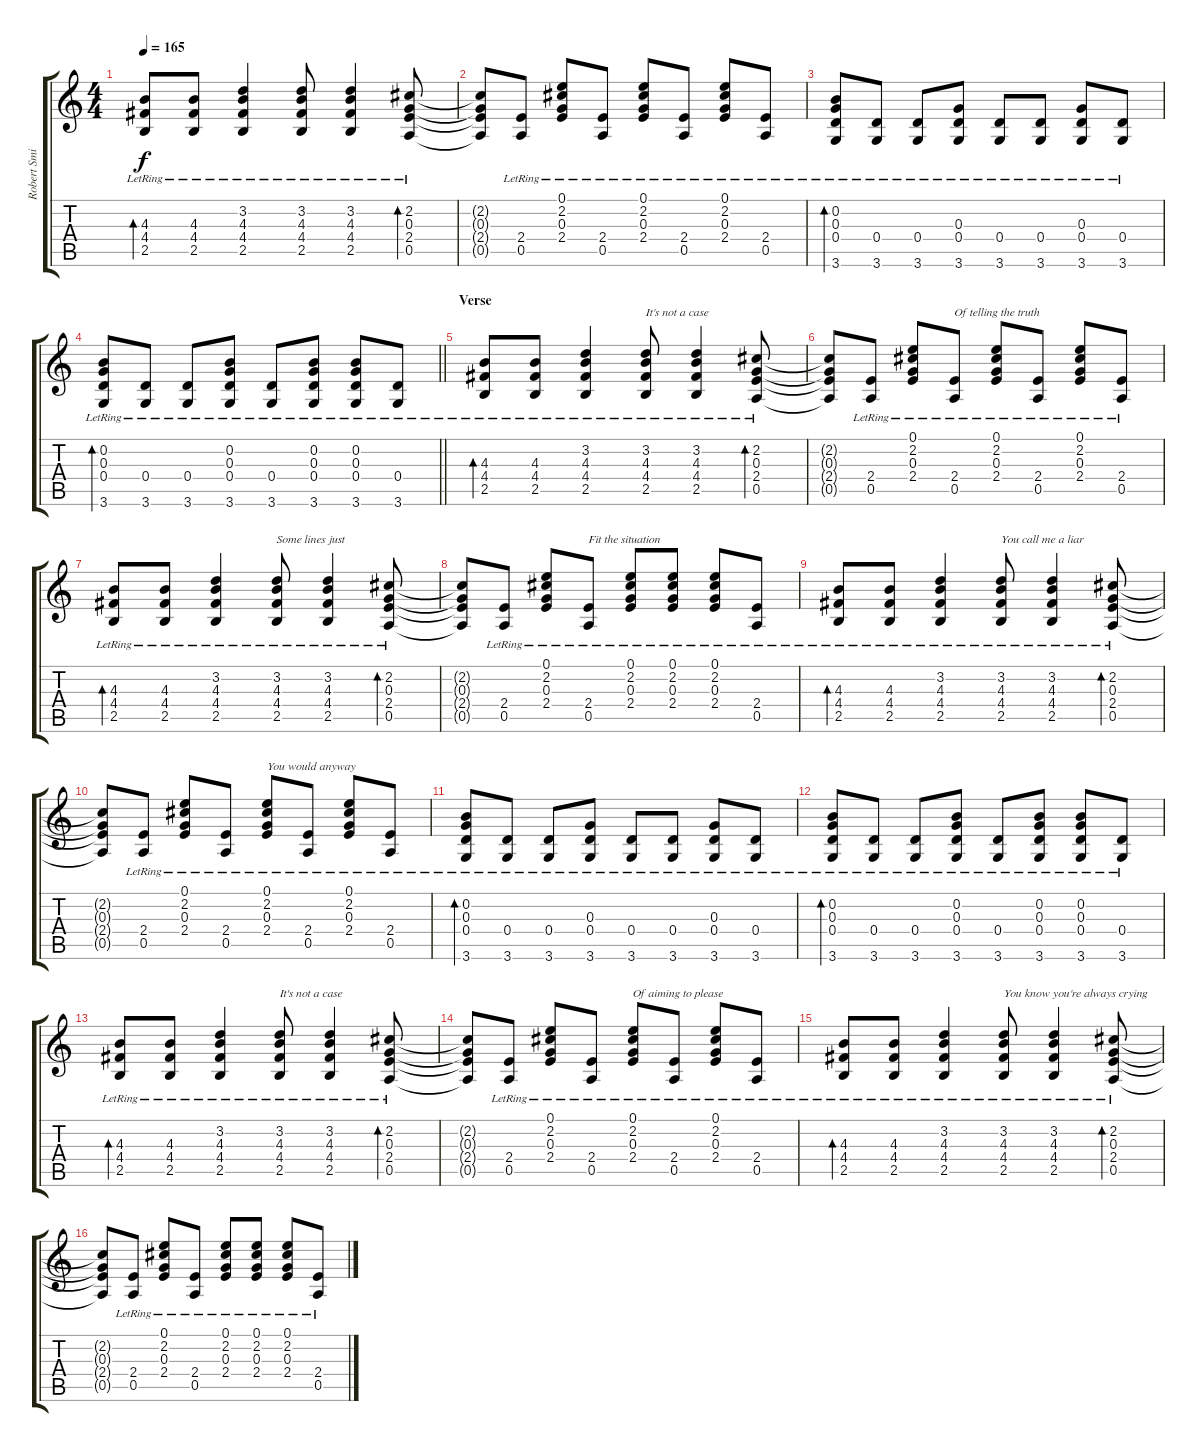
\track ("Robert Smith 1" "Robert Smi") {instrument electricguitarclean}
\staff {score tabs}
\tuning (E4 B3 G3 D3 A2 E2) {hide}
\ts (4 4)
\tempo 165
\clef g2
\ks c
(4.3{lr} 4.4{lr} 2.5{lr}).8{bd 240 dy f} (4.3{lr} 4.4{lr} 2.5{lr}).8 (3.2{lr} 4.3{lr} 4.4{lr} 2.5{lr}).4 (3.2{lr} 4.3{lr} 4.4{lr} 2.5{lr}).8 (3.2{lr} 4.3{lr} 4.4{lr} 2.5{lr}).4 (2.2{lr} 0.3{lr} 2.4{lr} 0.5{lr}).8{bd 120} |
(2.2{t} 0.3{t} 2.4{t} 0.5{t}).8 (2.4{lr} 0.5{lr}).8 (0.1{lr} 2.2{lr} 0.3{lr} 2.4{lr}).8 (2.4{lr} 0.5{lr}).8 (0.1{lr} 2.2{lr} 0.3{lr} 2.4{lr}).8 (2.4{lr} 0.5{lr}).8 (0.1{lr} 2.2{lr} 0.3{lr} 2.4{lr}).8 (2.4{lr} 0.5{lr}).8 |
(0.2{lr} 0.3{lr} 0.4{lr} 3.6{lr}).8{bd 120} (0.4{lr} 3.6{lr}).8 (0.4{lr} 3.6{lr}).8 (0.3{lr} 0.4{lr} 3.6{lr}).8 (0.4{lr} 3.6{lr}).8 (0.4{lr} 3.6{lr}).8 (0.3{lr} 0.4{lr} 3.6{lr}).8 (0.4{lr} 3.6{lr}).8 |
\barLineRight lightlight
(0.2{lr} 0.3{lr} 0.4{lr} 3.6{lr}).8{bd 120} (0.4{lr} 3.6{lr}).8 (0.4{lr} 3.6{lr}).8 (0.2{lr} 0.3{lr} 0.4{lr} 3.6{lr}).8 (0.4{lr} 3.6{lr}).8 (0.2{lr} 0.3{lr} 0.4{lr} 3.6{lr}).8 (0.2{lr} 0.3{lr} 0.4{lr} 3.6{lr}).8 (0.4{lr} 3.6{lr}).8 |
\section ("" "Verse")
(4.3{lr} 4.4{lr} 2.5{lr}).8{bd 240} (4.3{lr} 4.4{lr} 2.5{lr}).8 (3.2{lr} 4.3{lr} 4.4{lr} 2.5{lr}).4 (3.2{lr} 4.3{lr} 4.4{lr} 2.5{lr}).8{txt "It's not a case"} (3.2{lr} 4.3{lr} 4.4{lr} 2.5{lr}).4 (2.2{lr} 0.3{lr} 2.4{lr} 0.5{lr}).8{bd 120} |
(2.2{t} 0.3{t} 2.4{t} 0.5{t}).8 (2.4{lr} 0.5{lr}).8 (0.1{lr} 2.2{lr} 0.3{lr} 2.4{lr}).8 (2.4{lr} 0.5{lr}).8{txt "Of telling the truth"} (0.1{lr} 2.2{lr} 0.3{lr} 2.4{lr}).8 (2.4{lr} 0.5{lr}).8 (0.1{lr} 2.2{lr} 0.3{lr} 2.4{lr}).8 (2.4{lr} 0.5{lr}).8 |
(4.3{lr} 4.4{lr} 2.5{lr}).8{bd 240} (4.3{lr} 4.4{lr} 2.5{lr}).8 (3.2{lr} 4.3{lr} 4.4{lr} 2.5{lr}).4 (3.2{lr} 4.3{lr} 4.4{lr} 2.5{lr}).8{txt "Some lines just"} (3.2{lr} 4.3{lr} 4.4{lr} 2.5{lr}).4 (2.2{lr} 0.3{lr} 2.4{lr} 0.5{lr}).8{bd 120} |
(2.2{t} 0.3{t} 2.4{t} 0.5{t}).8 (2.4{lr} 0.5{lr}).8 (0.1{lr} 2.2{lr} 0.3{lr} 2.4{lr}).8 (2.4{lr} 0.5{lr}).8{txt "Fit the situation"} (0.1{lr} 2.2{lr} 0.3{lr} 2.4{lr}).8 (0.1{lr} 2.2{lr} 0.3{lr} 2.4{lr}).8 (0.1{lr} 2.2{lr} 0.3{lr} 2.4{lr}).8 (2.4{lr} 0.5{lr}).8 |
(4.3{lr} 4.4{lr} 2.5{lr}).8{bd 240} (4.3{lr} 4.4{lr} 2.5{lr}).8 (3.2{lr} 4.3{lr} 4.4{lr} 2.5{lr}).4 (3.2{lr} 4.3{lr} 4.4{lr} 2.5{lr}).8{txt "You call me a liar"} (3.2{lr} 4.3{lr} 4.4{lr} 2.5{lr}).4 (2.2{lr} 0.3{lr} 2.4{lr} 0.5{lr}).8{bd 120} |
(2.2{t} 0.3{t} 2.4{t} 0.5{t}).8 (2.4{lr} 0.5{lr}).8 (0.1{lr} 2.2{lr} 0.3{lr} 2.4{lr}).8 (2.4{lr} 0.5{lr}).8 (0.1{lr} 2.2{lr} 0.3{lr} 2.4{lr}).8{txt "You would anyway"} (2.4{lr} 0.5{lr}).8 (0.1{lr} 2.2{lr} 0.3{lr} 2.4{lr}).8 (2.4{lr} 0.5{lr}).8 |
(0.2{lr} 0.3{lr} 0.4{lr} 3.6{lr}).8{bd 120} (0.4{lr} 3.6{lr}).8 (0.4{lr} 3.6{lr}).8 (0.3{lr} 0.4{lr} 3.6{lr}).8 (0.4{lr} 3.6{lr}).8 (0.4{lr} 3.6{lr}).8 (0.3{lr} 0.4{lr} 3.6{lr}).8 (0.4{lr} 3.6{lr}).8 |
(0.2{lr} 0.3{lr} 0.4{lr} 3.6{lr}).8{bd 120} (0.4{lr} 3.6{lr}).8 (0.4{lr} 3.6{lr}).8 (0.2{lr} 0.3{lr} 0.4{lr} 3.6{lr}).8 (0.4{lr} 3.6{lr}).8 (0.2{lr} 0.3{lr} 0.4{lr} 3.6{lr}).8 (0.2{lr} 0.3{lr} 0.4{lr} 3.6{lr}).8 (0.4{lr} 3.6{lr}).8 |
(4.3{lr} 4.4{lr} 2.5{lr}).8{bd 240} (4.3{lr} 4.4{lr} 2.5{lr}).8 (3.2{lr} 4.3{lr} 4.4{lr} 2.5{lr}).4 (3.2{lr} 4.3{lr} 4.4{lr} 2.5{lr}).8{txt "It's not a case"} (3.2{lr} 4.3{lr} 4.4{lr} 2.5{lr}).4 (2.2{lr} 0.3{lr} 2.4{lr} 0.5{lr}).8{bd 120} |
(2.2{t} 0.3{t} 2.4{t} 0.5{t}).8 (2.4{lr} 0.5{lr}).8 (0.1{lr} 2.2{lr} 0.3{lr} 2.4{lr}).8 (2.4{lr} 0.5{lr}).8 (0.1{lr} 2.2{lr} 0.3{lr} 2.4{lr}).8{txt "Of aiming to please"} (2.4{lr} 0.5{lr}).8 (0.1{lr} 2.2{lr} 0.3{lr} 2.4{lr}).8 (2.4{lr} 0.5{lr}).8 |
(4.3{lr} 4.4{lr} 2.5{lr}).8{bd 240} (4.3{lr} 4.4{lr} 2.5{lr}).8 (3.2{lr} 4.3{lr} 4.4{lr} 2.5{lr}).4 (3.2{lr} 4.3{lr} 4.4{lr} 2.5{lr}).8{txt "You know you're always crying"} (3.2{lr} 4.3{lr} 4.4{lr} 2.5{lr}).4 (2.2{lr} 0.3{lr} 2.4{lr} 0.5{lr}).8{bd 120} |
(2.2{t} 0.3{t} 2.4{t} 0.5{t}).8 (2.4{lr} 0.5{lr}).8 (0.1{lr} 2.2{lr} 0.3{lr} 2.4{lr}).8 (2.4{lr} 0.5{lr}).8 (0.1{lr} 2.2{lr} 0.3{lr} 2.4{lr}).8 (0.1{lr} 2.2{lr} 0.3{lr} 2.4{lr}).8 (0.1{lr} 2.2{lr} 0.3{lr} 2.4{lr}).8 (2.4{lr} 0.5{lr}).8
